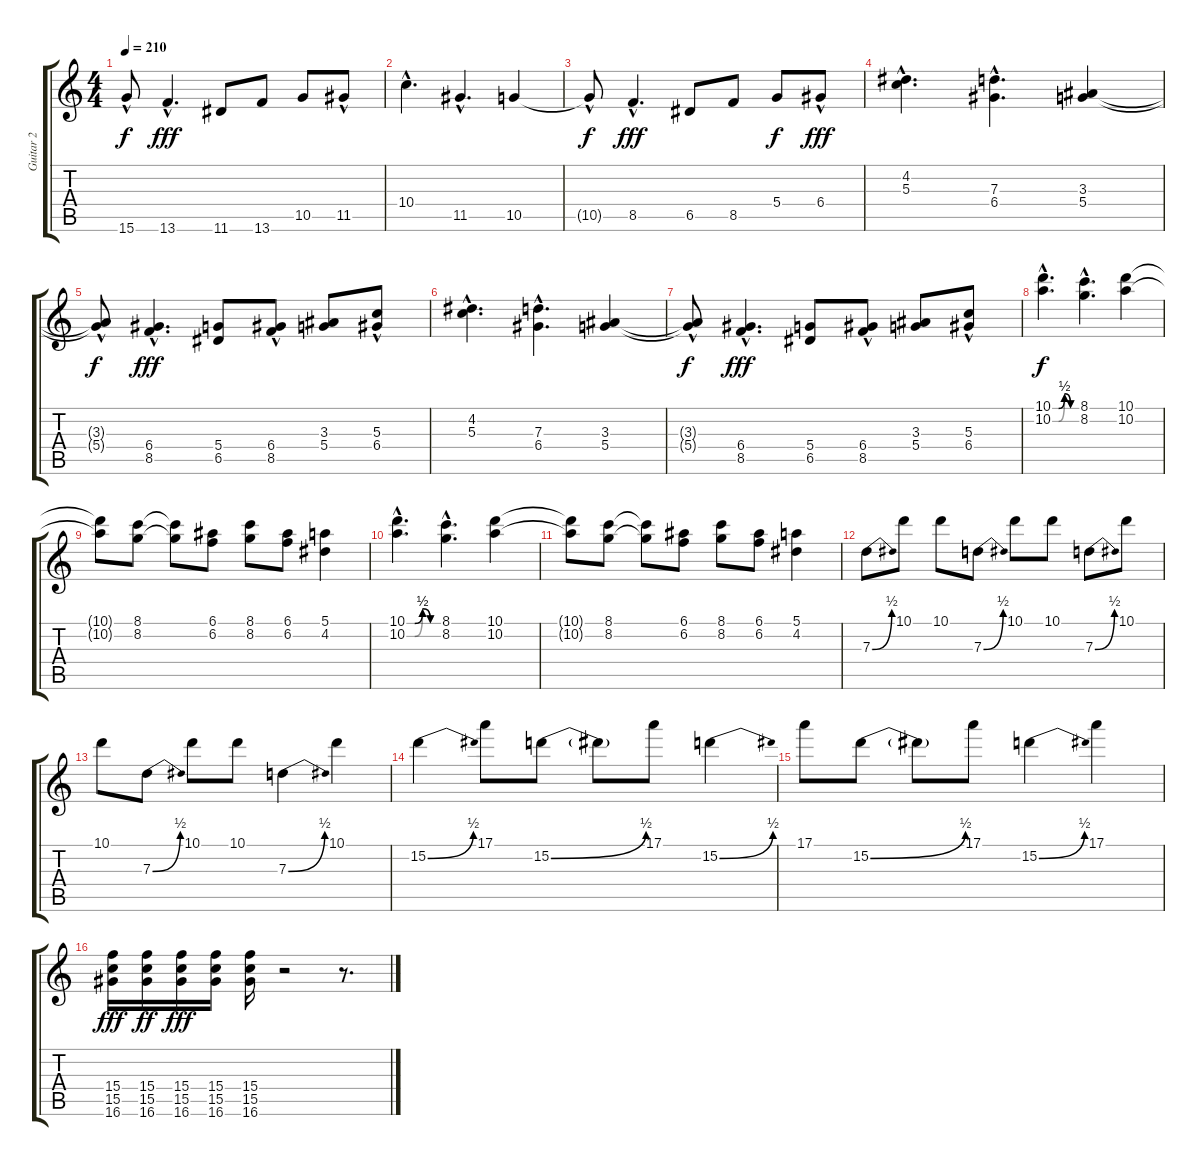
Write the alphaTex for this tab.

\track ("Guitar 2" "Guitar 2") {instrument distortionguitar}
\staff {score tabs}
\tuning (E4 B3 G3 D3 A2 E2) {hide}
\ts (4 4)
\tempo 210
\clef g2
\ks c
15.6{hac t}.8{dy f} 13.6{hac}.4{d dy fff} 11.6.8 13.6.8 10.5.8 11.5{hac}.8 |
10.4{hac}.4{d} 11.5{hac}.4{d} 10.5.4 |
10.5{hac t}.8{dy f} 8.5{hac}.4{d dy fff} 6.5.8 8.5.8 5.4.8{dy f} 6.4{hac}.8{dy fff} |
(4.2{hac} 5.3{hac}).4{d} (7.3{hac} 6.4{hac}).4{d} (3.3 5.4).4 |
(3.3{hac t} 5.4{t}).8{dy f} (6.4{hac} 8.5{hac}).4{d dy fff} (5.4 6.5).8 (6.4{hac} 8.5).8 (3.3 5.4).8 (5.3 6.4{hac}).8 |
(4.2{hac} 5.3{hac}).4{d} (7.3{hac} 6.4{hac}).4{d} (3.3 5.4).4 |
(3.3{hac t} 5.4{t}).8{dy f} (6.4{hac} 8.5{hac}).4{d dy fff} (5.4 6.5).8 (6.4{hac} 8.5).8 (3.3 5.4).8 (5.3 6.4{hac}).8 |
(10.1{be (custom 0 0 15 0 30 2 45 0 60 0) hac} 10.2{be (custom 0 0 15 0 30 2 45 0 60 0) hac}).4{d dy f} (8.1{hac} 8.2{hac}).4{d} (10.1 10.2).4 |
(10.1{t} 10.2{t}).8 (8.1 8.2).8 (8.1{t} 8.2{t}).8 (6.1 6.2).8 (8.1 8.2).8 (6.1 6.2).8 (5.1 4.2).4 |
(10.1{be (custom 0 0 15 0 30 2 45 0 60 0) hac} 10.2{be (custom 0 0 15 0 30 2 45 0 60 0) hac}).4{d} (8.1{hac} 8.2{hac}).4{d} (10.1 10.2).4 |
(10.1{t} 10.2{t}).8 (8.1 8.2).8 (8.1{t} 8.2{t}).8 (6.1 6.2).8 (8.1 8.2).8 (6.1 6.2).8 (5.1 4.2).4 |
7.3{be (bend 0 0 60 2)}.8 10.1.8 10.1.8 7.3{be (bend 0 0 60 2)}.8 10.1.8 10.1.8 7.3{be (bend 0 0 60 2)}.8 10.1.8 |
10.1.8 7.3{be (bend 0 0 60 2)}.8 10.1.8 10.1.8 7.3{be (bend 0 0 60 2)}.4 10.1.4 |
15.2{be (bend 0 0 60 2)}.4 17.1.8 15.2{be (bend 0 0 60 2)}.8 15.2{t}.8 17.1.8 15.2{be (bend 0 0 60 2)}.4 |
17.1.8 15.2{be (bend 0 0 60 2)}.8 15.2{t}.8 17.1.8 15.2{be (bend 0 0 60 2)}.4 17.1.4 |
(15.4 15.5 16.6).16{dy fff} (15.4 15.5 16.6).16{dy ff} (15.4 15.5 16.6).16{dy fff} (15.4 15.5 16.6).16 (15.4 15.5 16.6).16 r.2 r.8{d}
